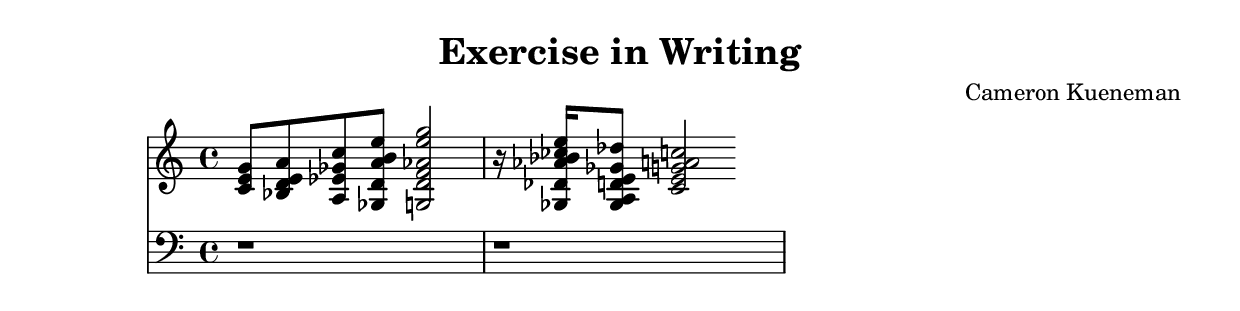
\header {
  title = "Exercise in Writing"
  composer = "Cameron Kueneman"
}

\score { <<
  \relative c'  
  \new Staff{
  \time 4/4 \clef treble
    %c8 e g e
    %c8 e g e 
    %d f a f
    %d f a f
    %c'16 b a g f e d c d8. c16
    %<c e g>4

    <c e g>8 <bes d e a> <a ees' ges c > %c, Bb6 #11 
    <ges d' a' b e > <g d' f aes e' g>2
    r16
    < ges des' aes' bes ces e   >16 %f# dom to F# min7 to C6
    < ges a d e ges des'>8
    <c e g a c >2

  }
  \new Staff { \time 4/4 \clef bass
  r1 r1 
  }
  >>
  

  \layout {}
  \midi {}
}